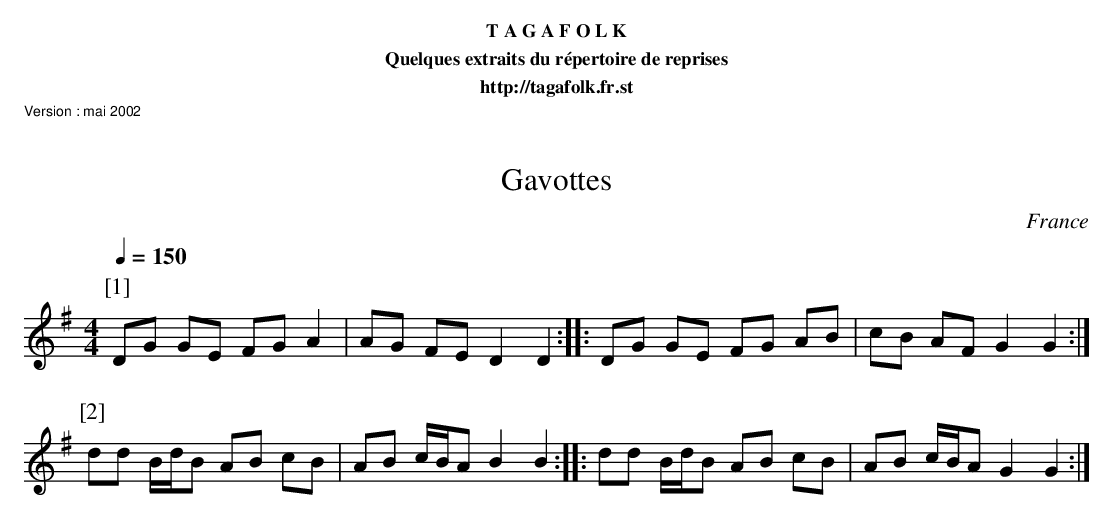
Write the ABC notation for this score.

X:1
T:Gavottes
O:France
M:4/4
L:1/8
Q:1/4=150
K:G
P:[1]
DG GE FG A2 | AG FE D2D2 :||: DG GE FG AB | cB AF G2G2 :|
P:[2]
dd B/d/B AB cB | AB c/B/A B2B2 :||: dd B/d/B AB cB | AB c/B/A G2G2 :|
